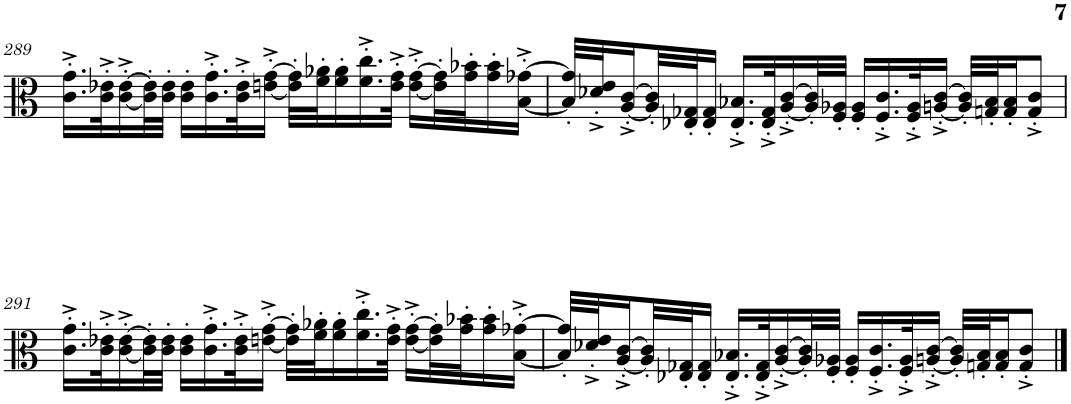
**kern
*part1
*staff1
*I"Viola
*I'Vla.
!!LO:PB:g=z
*clefC3
*k[]
*M4/4
=289
16.c\'^ 16.g\'^LL
32c\'^ 32e-X\'^K
[16c\'^ [16e-\'^
32c\]' 32e-\]'L
32c\' 32e-\'JJJ
16c\' 16e-\'LL
16.c\'^ 16.g\'^
32c\'^ 32e-\'^K
[16en\'^ [16g\'^JJ
32e\]' 32g\]'LLL
32f\' 32a-X\'J
16f\' 16a-\'
16.f\'^ 16.cc\'^
32e\'^ 32g\'^JJk
[16e\'^ [16g\'^LL
32e\]' 32g\]'L
32g\' 32b-X\'J
16g\' 16b-\'
[16B\'^ [16g-X\'^JJ
=290
32B/]' 32g-/]'LLL
32d-X/'^ 32e/'^J
[16A/'^ [16c/'^
32A/]' 32c/]'L
32E-X/' 32G-X/'J
16E-/' 16G-/'JJ
16.E-/'^ 16.B-X/'^LL
32E-/'^ 32G-/'^K
[16A/'^ [16c/'^
32A/]' 32c/]'L
32F/' 32A-X/'JJJ
16F/' 16A-/'LL
16.F/'^ 16.c/'^
32F/'^ 32A-/'^K
[16An/'^ [16c/'^JJ
32A/]' 32c/]'LLL
32Gn/' 32B-/'J
16G/' 16B-/'J
8G/'^ 8c/'^J
!!LO:LB:g=z
=291
16.c\'^ 16.g\'^LL
32c\'^ 32e-X\'^K
[16c\'^ [16e-\'^
32c\]' 32e-\]'L
32c\' 32e-\'JJJ
16c\' 16e-\'LL
16.c\'^ 16.g\'^
32c\'^ 32e-\'^K
[16en\'^ [16g\'^JJ
32e\]' 32g\]'LLL
32f\' 32a-X\'J
16f\' 16a-\'
16.f\'^ 16.cc\'^
32e\'^ 32g\'^JJk
[16e\'^ [16g\'^LL
32e\]' 32g\]'L
32g\' 32b-X\'J
16g\' 16b-\'
[16B\'^ [16g-X\'^JJ
=292
32B/]' 32g-/]'LLL
32d-X/'^ 32e/'^J
[16A/'^ [16c/'^
32A/]' 32c/]'L
32E-X/' 32G-X/'J
16E-/' 16G-/'JJ
16.E-/'^ 16.B-X/'^LL
32E-/'^ 32G-/'^K
[16A/'^ [16c/'^
32A/]' 32c/]'L
32F/' 32A-X/'JJJ
16F/' 16A-/'LL
16.F/'^ 16.c/'^
32F/'^ 32A-/'^K
[16An/'^ [16c/'^JJ
32A/]' 32c/]'LLL
32Gn/' 32B-/'J
16G/' 16B-/'J
8G/'^ 8c/'^J
==
*-
